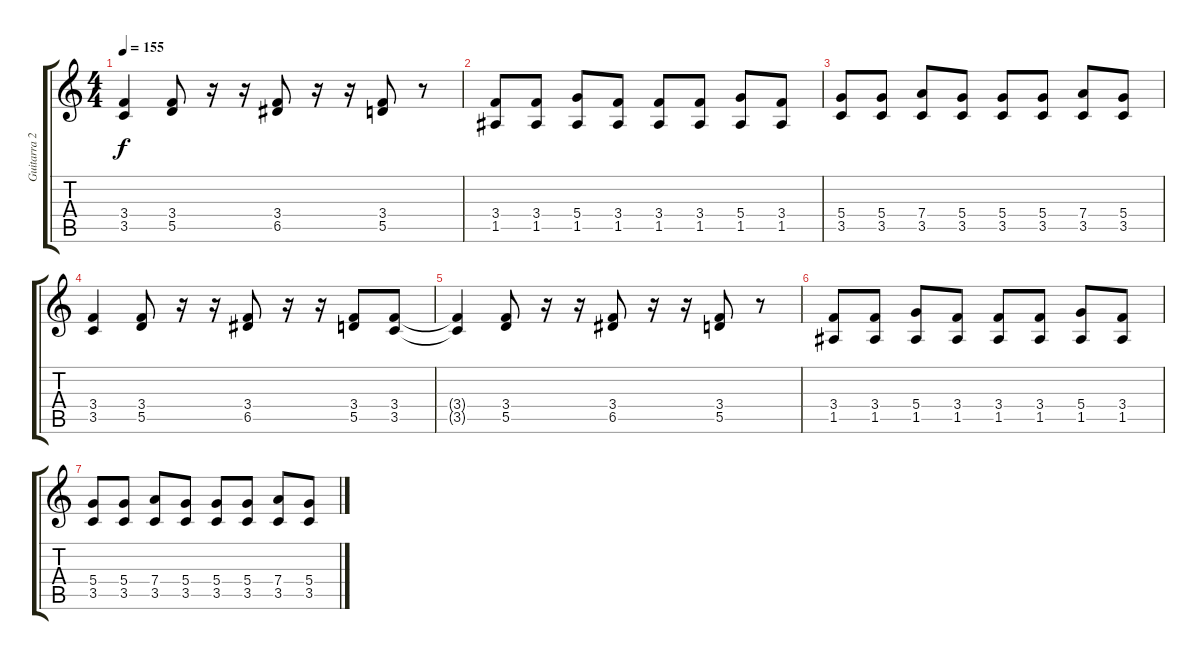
\track ("Guitarra 2 - Elio" "Guitarra 2") {instrument overdrivenguitar}
\staff {score tabs}
\tuning (E4 B3 G3 D3 A2 E2) {hide}
\ts (4 4)
\tempo 155
\clef g2
\ks c
(3.4{t} 3.5{t}).4{dy f} (3.4 5.5).8 r.16 r.16 (3.4 6.5).8 r.16 r.16 (3.4 5.5).8 r.8 |
(3.4 1.5).8 (3.4 1.5).8 (5.4 1.5).8 (3.4 1.5).8 (3.4 1.5).8 (3.4 1.5).8 (5.4 1.5).8 (3.4 1.5).8 |
(5.4 3.5).8 (5.4 3.5).8 (7.4 3.5).8 (5.4 3.5).8 (5.4 3.5).8 (5.4 3.5).8 (7.4 3.5).8 (5.4 3.5).8 |
(3.4 3.5).4 (3.4 5.5).8 r.16 r.16 (3.4 6.5).8 r.16 r.16 (3.4 5.5).8 (3.4 3.5).8 |
(3.4{t} 3.5{t}).4 (3.4 5.5).8 r.16 r.16 (3.4 6.5).8 r.16 r.16 (3.4 5.5).8 r.8 |
(3.4 1.5).8 (3.4 1.5).8 (5.4 1.5).8 (3.4 1.5).8 (3.4 1.5).8 (3.4 1.5).8 (5.4 1.5).8 (3.4 1.5).8 |
(5.4 3.5).8 (5.4 3.5).8 (7.4 3.5).8 (5.4 3.5).8 (5.4 3.5).8 (5.4 3.5).8 (7.4 3.5).8 (5.4 3.5).8
